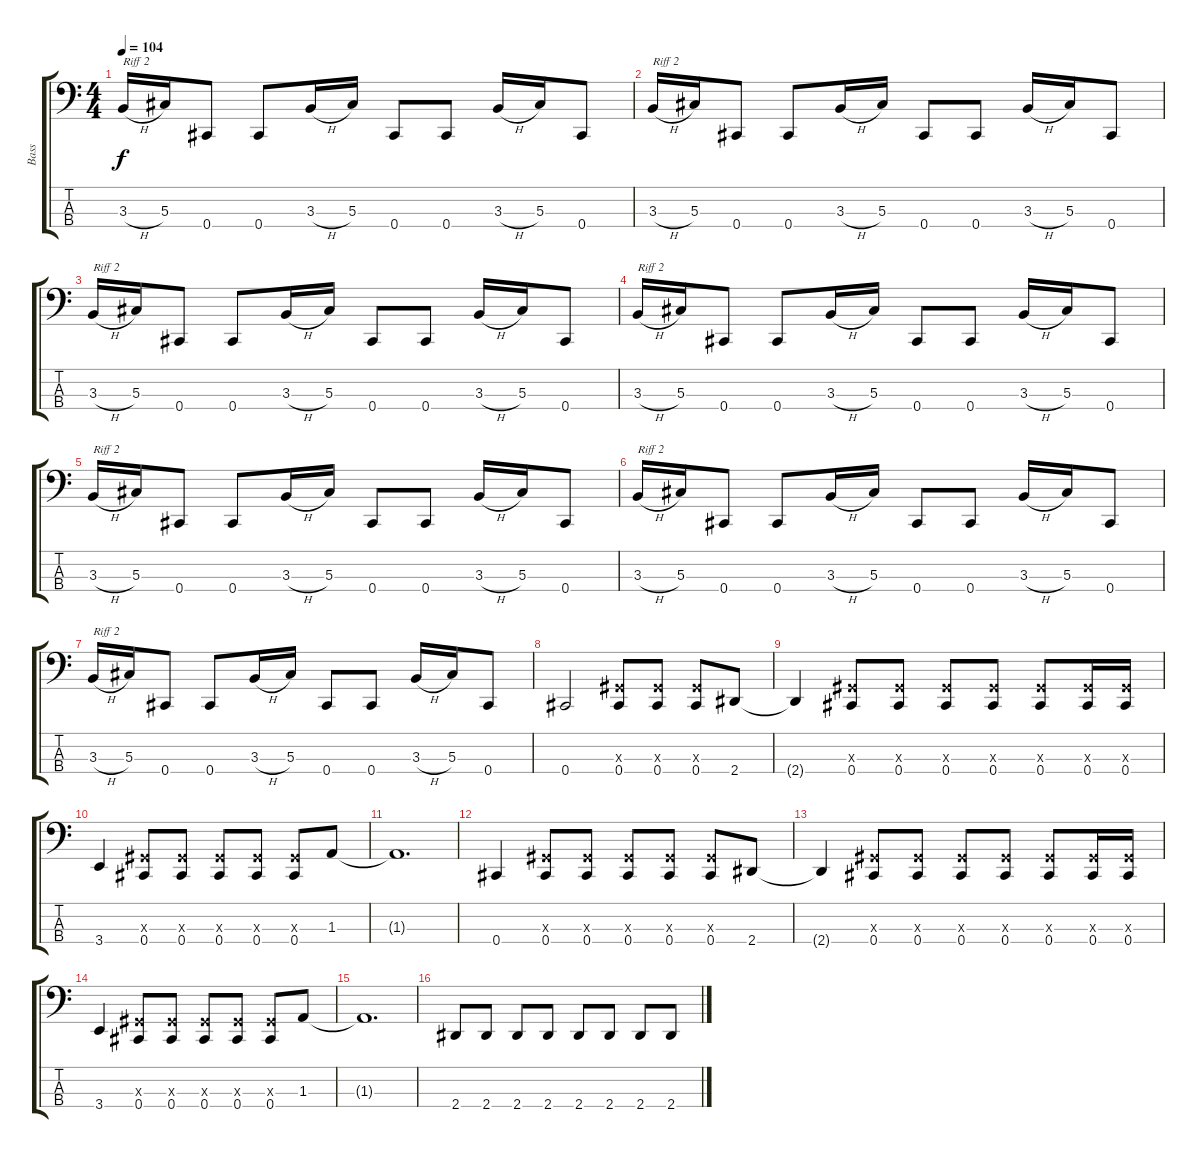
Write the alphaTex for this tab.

\track ("Bass" "Bass") {instrument electricbassfinger}
\staff {score tabs}
\tuning (Gb2 Db2 Ab1 Db1) {hide}
\ts (4 4)
\tempo 104
\clef f4
\ks c
3.3{h}.16{txt "Riff 2" dy f} 5.3.16 0.4.8 0.4.8 3.3{h}.16 5.3.16 0.4.8 0.4.8 3.3{h}.16 5.3.16 0.4.8 |
3.3{h}.16{txt "Riff 2"} 5.3.16 0.4.8 0.4.8 3.3{h}.16 5.3.16 0.4.8 0.4.8 3.3{h}.16 5.3.16 0.4.8 |
3.3{h}.16{txt "Riff 2"} 5.3.16 0.4.8 0.4.8 3.3{h}.16 5.3.16 0.4.8 0.4.8 3.3{h}.16 5.3.16 0.4.8 |
3.3{h}.16{txt "Riff 2"} 5.3.16 0.4.8 0.4.8 3.3{h}.16 5.3.16 0.4.8 0.4.8 3.3{h}.16 5.3.16 0.4.8 |
3.3{h}.16{txt "Riff 2"} 5.3.16 0.4.8 0.4.8 3.3{h}.16 5.3.16 0.4.8 0.4.8 3.3{h}.16 5.3.16 0.4.8 |
3.3{h}.16{txt "Riff 2"} 5.3.16 0.4.8 0.4.8 3.3{h}.16 5.3.16 0.4.8 0.4.8 3.3{h}.16 5.3.16 0.4.8 |
3.3{h}.16{txt "Riff 2"} 5.3.16 0.4.8 0.4.8 3.3{h}.16 5.3.16 0.4.8 0.4.8 3.3{h}.16 5.3.16 0.4.8 |
0.4.2 (0.3{x} 0.4).8 (0.3{x} 0.4).8 (0.3{x} 0.4).8 2.4.8 |
2.4{t}.4 (0.3{x} 0.4).8 (0.3{x} 0.4).8 (0.3{x} 0.4).8 (0.3{x} 0.4).8 (0.3{x} 0.4).8 (0.3{x} 0.4).16 (0.3{x} 0.4).16 |
3.4.4 (0.3{x} 0.4).8 (0.3{x} 0.4).8 (0.3{x} 0.4).8 (0.3{x} 0.4).8 (0.3{x} 0.4).8 1.3.8 |
1.3{t}.1{d} |
0.4.4 (0.3{x} 0.4).8 (0.3{x} 0.4).8 (0.3{x} 0.4).8 (0.3{x} 0.4).8 (0.3{x} 0.4).8 2.4.8 |
2.4{t}.4 (0.3{x} 0.4).8 (0.3{x} 0.4).8 (0.3{x} 0.4).8 (0.3{x} 0.4).8 (0.3{x} 0.4).8 (0.3{x} 0.4).16 (0.3{x} 0.4).16 |
3.4.4 (0.3{x} 0.4).8 (0.3{x} 0.4).8 (0.3{x} 0.4).8 (0.3{x} 0.4).8 (0.3{x} 0.4).8 1.3.8 |
1.3{t}.1{d} |
2.4.8 2.4.8 2.4.8 2.4.8 2.4.8 2.4.8 2.4.8 2.4.8
